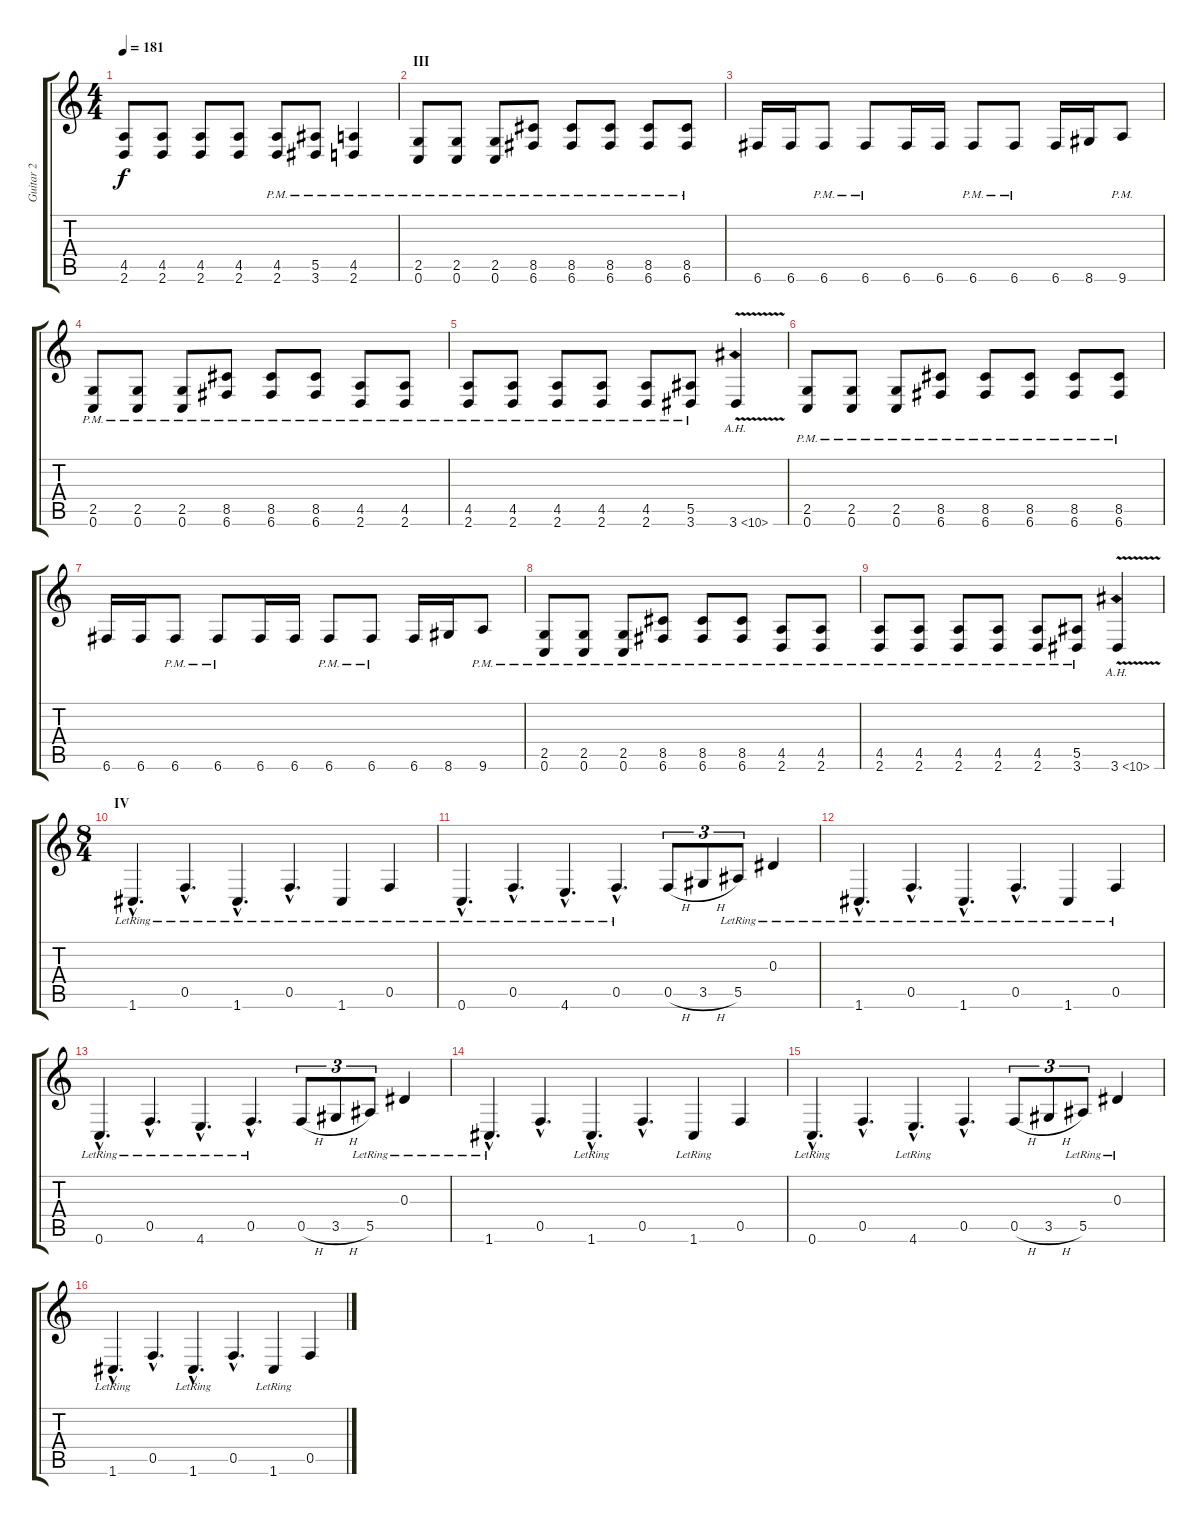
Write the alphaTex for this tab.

\track ("Guitar 2" "Guitar 2") {instrument distortionguitar}
\staff {score tabs}
\tuning (C4 G3 Eb3 Bb2 F2 C2) {hide}
\ts (4 4)
\tempo 181
\clef g2
\ks c
(4.5 2.6).8{dy f} (4.5 2.6).8 (4.5 2.6).8 (4.5 2.6).8 (4.5{pm} 2.6{pm}).8 (5.5{pm} 3.6{pm}).8 (4.5{pm} 2.6{pm}).4 |
\section ("" "III")
(2.5{pm} 0.6{pm}).8 (2.5{pm} 0.6{pm}).8 (2.5{pm} 0.6{pm}).8 (8.5{pm} 6.6{pm}).8 (8.5{pm} 6.6{pm}).8 (8.5{pm} 6.6{pm}).8 (8.5{pm} 6.6{pm}).8 (8.5{pm} 6.6{pm}).8 |
6.6.16 6.6.16 6.6{pm}.8 6.6{pm}.8 6.6.16 6.6.16 6.6{pm}.8 6.6{pm}.8 6.6.16 8.6.16 9.6{pm}.8 |
(2.5{pm} 0.6{pm}).8 (2.5{pm} 0.6{pm}).8 (2.5{pm} 0.6{pm}).8 (8.5{pm} 6.6{pm}).8 (8.5{pm} 6.6{pm}).8 (8.5{pm} 6.6{pm}).8 (4.5{pm} 2.6{pm}).8 (4.5{pm} 2.6{pm}).8 |
(4.5{pm} 2.6{pm}).8 (4.5{pm} 2.6{pm}).8 (4.5{pm} 2.6{pm}).8 (4.5{pm} 2.6{pm}).8 (4.5{pm} 2.6{pm}).8 (5.5{pm} 3.6{pm}).8 3.6{ah 7 v}.4 |
(2.5{pm} 0.6{pm}).8 (2.5{pm} 0.6{pm}).8 (2.5{pm} 0.6{pm}).8 (8.5{pm} 6.6{pm}).8 (8.5{pm} 6.6{pm}).8 (8.5{pm} 6.6{pm}).8 (8.5{pm} 6.6{pm}).8 (8.5{pm} 6.6{pm}).8 |
6.6.16 6.6.16 6.6{pm}.8 6.6{pm}.8 6.6.16 6.6.16 6.6{pm}.8 6.6{pm}.8 6.6.16 8.6.16 9.6{pm}.8 |
(2.5{pm} 0.6{pm}).8 (2.5{pm} 0.6{pm}).8 (2.5{pm} 0.6{pm}).8 (8.5{pm} 6.6{pm}).8 (8.5{pm} 6.6{pm}).8 (8.5{pm} 6.6{pm}).8 (4.5{pm} 2.6{pm}).8 (4.5{pm} 2.6{pm}).8 |
(4.5{pm} 2.6{pm}).8 (4.5{pm} 2.6{pm}).8 (4.5{pm} 2.6{pm}).8 (4.5{pm} 2.6{pm}).8 (4.5{pm} 2.6{pm}).8 (5.5{pm} 3.6{pm}).8 3.6{ah 7 v}.4 |
\ts (8 4)
\section ("" "IV")
1.6{hac lr}.4{d} 0.5{hac lr}.4{d} 1.6{hac lr}.4{d} 0.5{hac lr}.4{d} 1.6{lr}.4 0.5{lr}.4 |
0.6{hac lr}.4{d} 0.5{hac lr}.4{d} 4.6{hac lr}.4{d} 0.5{hac lr}.4{d} 0.5{h}.8{tu (3 2)} 3.5{h}.8{tu (3 2)} 5.5{lr}.8{tu (3 2)} 0.3{lr}.4 |
1.6{hac lr}.4{d} 0.5{hac lr}.4{d} 1.6{hac lr}.4{d} 0.5{hac lr}.4{d} 1.6{lr}.4 0.5{lr}.4 |
0.6{hac lr}.4{d} 0.5{hac lr}.4{d} 4.6{hac lr}.4{d} 0.5{hac lr}.4{d} 0.5{h}.8{tu (3 2)} 3.5{h}.8{tu (3 2)} 5.5{lr}.8{tu (3 2)} 0.3{lr}.4 |
1.6{hac lr}.4{d} 0.5{hac}.4{d} 1.6{hac lr}.4{d} 0.5{hac}.4{d} 1.6{lr}.4 0.5.4 |
0.6{hac lr}.4{d} 0.5{hac}.4{d} 4.6{hac lr}.4{d} 0.5{hac}.4{d} 0.5{h}.8{tu (3 2)} 3.5{h}.8{tu (3 2)} 5.5{lr}.8{tu (3 2)} 0.3{lr}.4 |
1.6{hac lr}.4{d} 0.5{hac}.4{d} 1.6{hac lr}.4{d} 0.5{hac}.4{d} 1.6{lr}.4 0.5.4
